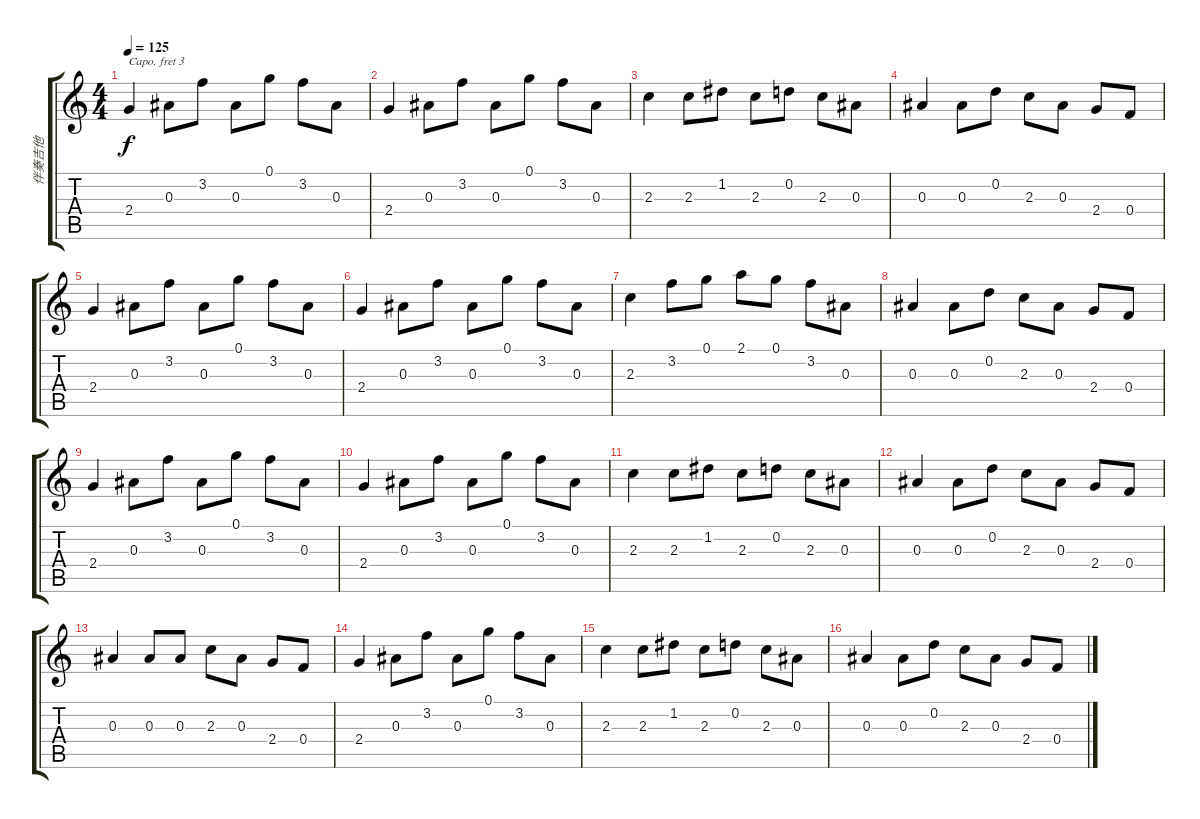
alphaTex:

\track ("伴奏吉他" "伴奏吉他") {instrument acousticguitarsteel}
\staff {score tabs}
\capo 3
\tuning (E4 B3 G3 D3 A2 E2) {hide}
\ts (4 4)
\tempo 125
\clef g2
\ks c
2.4.4{dy f} 0.3.8 3.2.8 0.3.8 0.1.8 3.2.8 0.3.8 |
2.4.4 0.3.8 3.2.8 0.3.8 0.1.8 3.2.8 0.3.8 |
2.3.4 2.3.8 1.2.8 2.3.8 0.2.8 2.3.8 0.3.8 |
0.3.4 0.3.8 0.2.8 2.3.8 0.3.8 2.4.8 0.4.8 |
2.4.4 0.3.8 3.2.8 0.3.8 0.1.8 3.2.8 0.3.8 |
2.4.4 0.3.8 3.2.8 0.3.8 0.1.8 3.2.8 0.3.8 |
2.3.4 3.2.8 0.1.8 2.1.8 0.1.8 3.2.8 0.3.8 |
0.3.4 0.3.8 0.2.8 2.3.8 0.3.8 2.4.8 0.4.8 |
2.4.4 0.3.8 3.2.8 0.3.8 0.1.8 3.2.8 0.3.8 |
2.4.4 0.3.8 3.2.8 0.3.8 0.1.8 3.2.8 0.3.8 |
2.3.4 2.3.8 1.2.8 2.3.8 0.2.8 2.3.8 0.3.8 |
0.3.4 0.3.8 0.2.8 2.3.8 0.3.8 2.4.8 0.4.8 |
0.3.4 0.3.8 0.3.8 2.3.8 0.3.8 2.4.8 0.4.8 |
2.4.4 0.3.8 3.2.8 0.3.8 0.1.8 3.2.8 0.3.8 |
2.3.4 2.3.8 1.2.8 2.3.8 0.2.8 2.3.8 0.3.8 |
0.3.4 0.3.8 0.2.8 2.3.8 0.3.8 2.4.8 0.4.8
